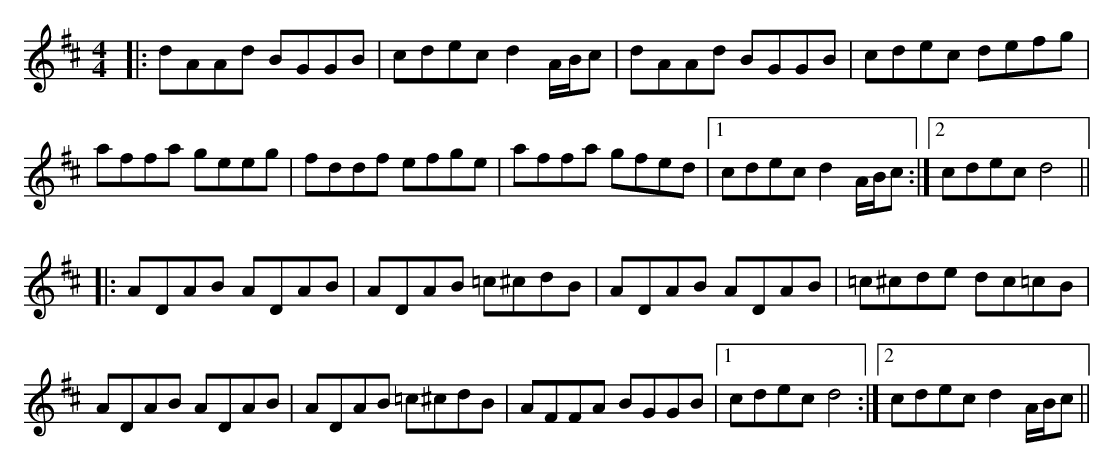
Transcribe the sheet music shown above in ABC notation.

X:1
M:4/4
K:D
|:dAAd BGGB|cdecd2 A/B/c|dAAd BGGB|cdec defg|
affa geeg|fddf efge| affa gfed|1 cdec d2 A/B/c:|2 cdec d4||
|:ADAB ADAB| ADAB =c^cdB| ADAB ADAB|=c^cde dc=cB|
ADAB ADAB| ADAB =c^cdB|AFFA BGGB|1 cdec d4:|2 cdec d2 A/B/c||
